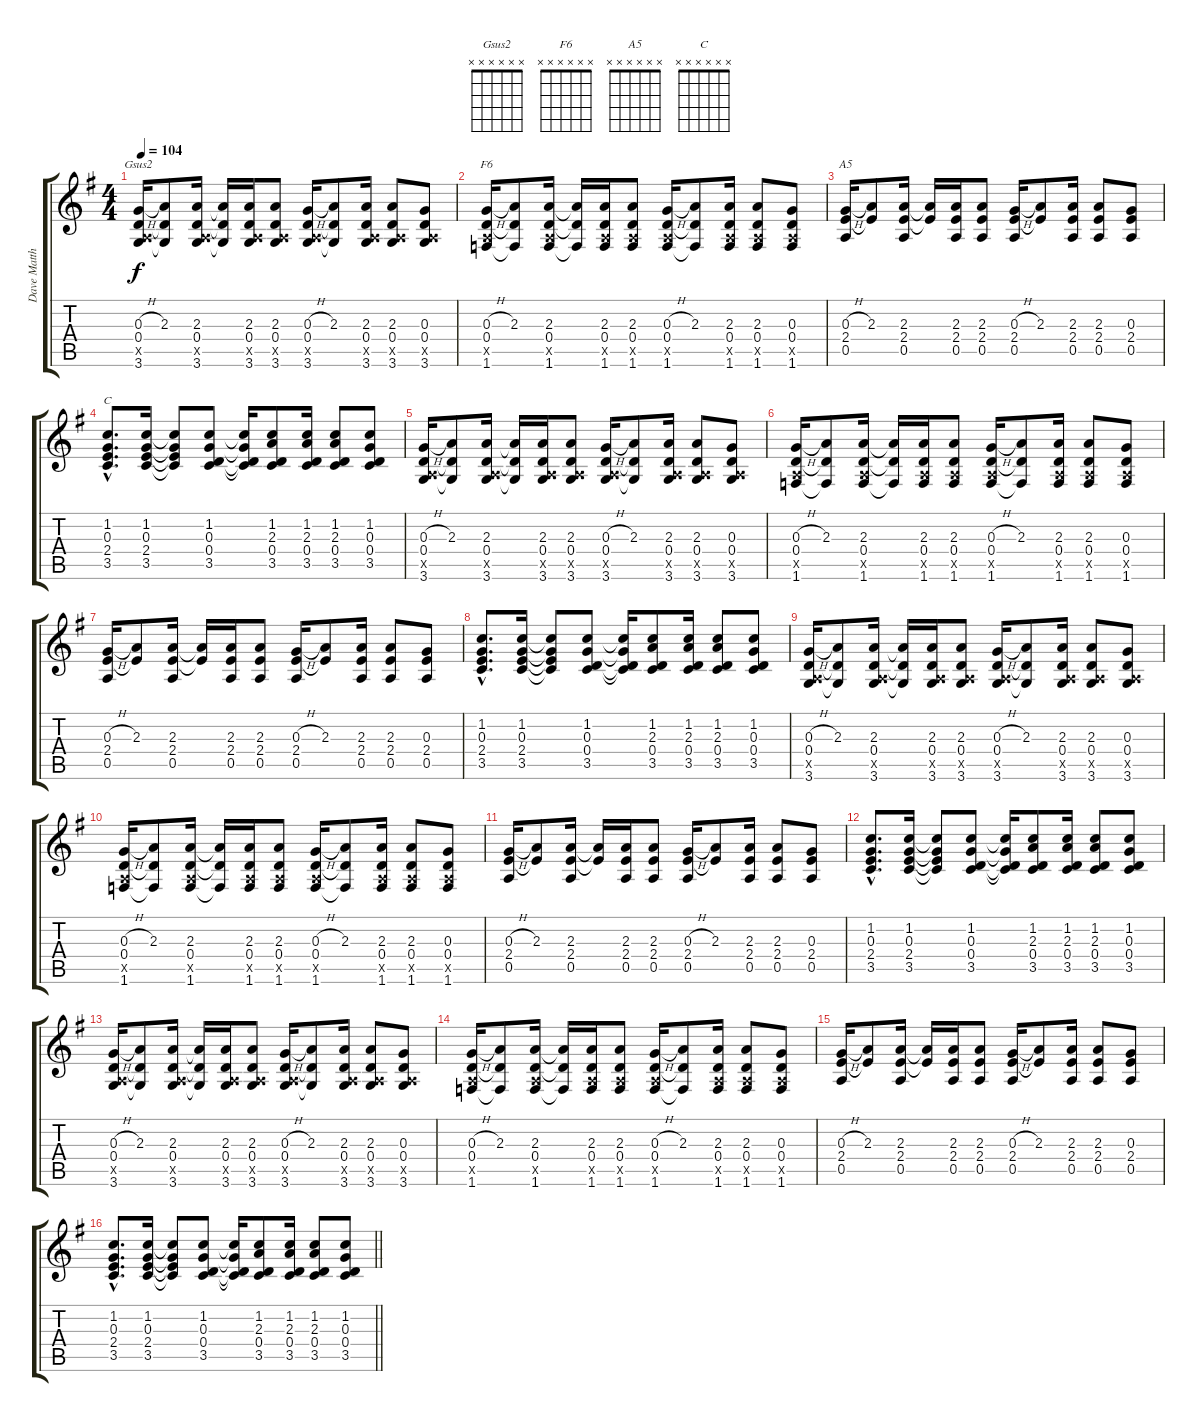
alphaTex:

\track ("Dave Matthews" "Dave Matth") {instrument acousticguitarsteel}
\staff {score tabs}
\tuning (E4 B3 G3 D3 A2 E2) {hide}
\chord ("Gsus2" x x x x x x)
\chord ("F6" x x x x x x)
\chord ("A5" x x x x x x)
\chord ("C" x x x x x x)
\ts (4 4)
\tempo 104
\clef g2
\ks eminor
(0.3{h} 0.4 0.5{x} 3.6).16{ch "Gsus2" dy f} (2.3 0.4{t} 3.6{t}).8 (2.3 0.4 0.5{x} 3.6).16 (2.3{t} 0.4{t} 3.6{t}).16 (2.3 0.4 0.5{x} 3.6).16 (2.3 0.4 0.5{x} 3.6).8 (0.3{h} 0.4 0.5{x} 3.6).16 (2.3 0.4{t} 3.6{t}).8 (2.3 0.4 0.5{x} 3.6).16 (2.3 0.4 0.5{x} 3.6).8 (0.3 0.4 0.5{x} 3.6).8 |
(0.3{h} 0.4 0.5{x} 1.6).16{ch "F6"} (2.3 0.4{t} 1.6{t}).8 (2.3 0.4 0.5{x} 1.6).16 (2.3{t} 0.4{t} 1.6{t}).16 (2.3 0.4 0.5{x} 1.6).16 (2.3 0.4 0.5{x} 1.6).8 (0.3{h} 0.4 0.5{x} 1.6).16 (2.3 0.4{t} 1.6{t}).8 (2.3 0.4 0.5{x} 1.6).16 (2.3 0.4 0.5{x} 1.6).8 (0.3 0.4 0.5{x} 1.6).8 |
(0.3{h} 2.4 0.5).16{ch "A5"} (2.3 2.4{t}).8 (2.3 2.4 0.5).16 (2.3{t} 2.4{t}).16 (2.3 2.4 0.5).16 (2.3 2.4 0.5).8 (0.3{h} 2.4 0.5).16 (2.3 2.4{t}).8 (2.3 2.4 0.5).16 (2.3 2.4 0.5).8 (0.3 2.4 0.5).8 |
(1.2{hac} 0.3{hac} 2.4{hac} 3.5{hac}).8{d ch "C"} (1.2 0.3 2.4 3.5).16 (1.2{t} 0.3{t} 2.4{t} 3.5{t}).8 (1.2 0.3 0.4 3.5).8 (1.2{t} 0.3{t} 0.4{t} 3.5{t}).16 (1.2 2.3 0.4 3.5).8 (1.2 2.3 0.4 3.5).16 (1.2 2.3 0.4 3.5).8 (1.2 0.3 0.4 3.5).8 |
(0.3{h} 0.4 0.5{x} 3.6).16 (2.3 0.4{t} 3.6{t}).8 (2.3 0.4 0.5{x} 3.6).16 (2.3{t} 0.4{t} 3.6{t}).16 (2.3 0.4 0.5{x} 3.6).16 (2.3 0.4 0.5{x} 3.6).8 (0.3{h} 0.4 0.5{x} 3.6).16 (2.3 0.4{t} 3.6{t}).8 (2.3 0.4 0.5{x} 3.6).16 (2.3 0.4 0.5{x} 3.6).8 (0.3 0.4 0.5{x} 3.6).8 |
(0.3{h} 0.4 0.5{x} 1.6).16 (2.3 0.4{t} 1.6{t}).8 (2.3 0.4 0.5{x} 1.6).16 (2.3{t} 0.4{t} 1.6{t}).16 (2.3 0.4 0.5{x} 1.6).16 (2.3 0.4 0.5{x} 1.6).8 (0.3{h} 0.4 0.5{x} 1.6).16 (2.3 0.4{t} 1.6{t}).8 (2.3 0.4 0.5{x} 1.6).16 (2.3 0.4 0.5{x} 1.6).8 (0.3 0.4 0.5{x} 1.6).8 |
(0.3{h} 2.4 0.5).16 (2.3 2.4{t}).8 (2.3 2.4 0.5).16 (2.3{t} 2.4{t}).16 (2.3 2.4 0.5).16 (2.3 2.4 0.5).8 (0.3{h} 2.4 0.5).16 (2.3 2.4{t}).8 (2.3 2.4 0.5).16 (2.3 2.4 0.5).8 (0.3 2.4 0.5).8 |
(1.2{hac} 0.3{hac} 2.4{hac} 3.5{hac}).8{d} (1.2 0.3 2.4 3.5).16 (1.2{t} 0.3{t} 2.4{t} 3.5{t}).8 (1.2 0.3 0.4 3.5).8 (1.2{t} 0.3{t} 0.4{t} 3.5{t}).16 (1.2 2.3 0.4 3.5).8 (1.2 2.3 0.4 3.5).16 (1.2 2.3 0.4 3.5).8 (1.2 0.3 0.4 3.5).8 |
(0.3{h} 0.4 0.5{x} 3.6).16 (2.3 0.4{t} 3.6{t}).8 (2.3 0.4 0.5{x} 3.6).16 (2.3{t} 0.4{t} 3.6{t}).16 (2.3 0.4 0.5{x} 3.6).16 (2.3 0.4 0.5{x} 3.6).8 (0.3{h} 0.4 0.5{x} 3.6).16 (2.3 0.4{t} 3.6{t}).8 (2.3 0.4 0.5{x} 3.6).16 (2.3 0.4 0.5{x} 3.6).8 (0.3 0.4 0.5{x} 3.6).8 |
(0.3{h} 0.4 0.5{x} 1.6).16 (2.3 0.4{t} 1.6{t}).8 (2.3 0.4 0.5{x} 1.6).16 (2.3{t} 0.4{t} 1.6{t}).16 (2.3 0.4 0.5{x} 1.6).16 (2.3 0.4 0.5{x} 1.6).8 (0.3{h} 0.4 0.5{x} 1.6).16 (2.3 0.4{t} 1.6{t}).8 (2.3 0.4 0.5{x} 1.6).16 (2.3 0.4 0.5{x} 1.6).8 (0.3 0.4 0.5{x} 1.6).8 |
(0.3{h} 2.4 0.5).16 (2.3 2.4{t}).8 (2.3 2.4 0.5).16 (2.3{t} 2.4{t}).16 (2.3 2.4 0.5).16 (2.3 2.4 0.5).8 (0.3{h} 2.4 0.5).16 (2.3 2.4{t}).8 (2.3 2.4 0.5).16 (2.3 2.4 0.5).8 (0.3 2.4 0.5).8 |
(1.2{hac} 0.3{hac} 2.4{hac} 3.5{hac}).8{d} (1.2 0.3 2.4 3.5).16 (1.2{t} 0.3{t} 2.4{t} 3.5{t}).8 (1.2 0.3 0.4 3.5).8 (1.2{t} 0.3{t} 0.4{t} 3.5{t}).16 (1.2 2.3 0.4 3.5).8 (1.2 2.3 0.4 3.5).16 (1.2 2.3 0.4 3.5).8 (1.2 0.3 0.4 3.5).8 |
(0.3{h} 0.4 0.5{x} 3.6).16 (2.3 0.4{t} 3.6{t}).8 (2.3 0.4 0.5{x} 3.6).16 (2.3{t} 0.4{t} 3.6{t}).16 (2.3 0.4 0.5{x} 3.6).16 (2.3 0.4 0.5{x} 3.6).8 (0.3{h} 0.4 0.5{x} 3.6).16 (2.3 0.4{t} 3.6{t}).8 (2.3 0.4 0.5{x} 3.6).16 (2.3 0.4 0.5{x} 3.6).8 (0.3 0.4 0.5{x} 3.6).8 |
(0.3{h} 0.4 0.5{x} 1.6).16 (2.3 0.4{t} 1.6{t}).8 (2.3 0.4 0.5{x} 1.6).16 (2.3{t} 0.4{t} 1.6{t}).16 (2.3 0.4 0.5{x} 1.6).16 (2.3 0.4 0.5{x} 1.6).8 (0.3{h} 0.4 0.5{x} 1.6).16 (2.3 0.4{t} 1.6{t}).8 (2.3 0.4 0.5{x} 1.6).16 (2.3 0.4 0.5{x} 1.6).8 (0.3 0.4 0.5{x} 1.6).8 |
(0.3{h} 2.4 0.5).16 (2.3 2.4{t}).8 (2.3 2.4 0.5).16 (2.3{t} 2.4{t}).16 (2.3 2.4 0.5).16 (2.3 2.4 0.5).8 (0.3{h} 2.4 0.5).16 (2.3 2.4{t}).8 (2.3 2.4 0.5).16 (2.3 2.4 0.5).8 (0.3 2.4 0.5).8 |
\barLineRight lightlight
(1.2{hac} 0.3{hac} 2.4{hac} 3.5{hac}).8{d} (1.2 0.3 2.4 3.5).16 (1.2{t} 0.3{t} 2.4{t} 3.5{t}).8 (1.2 0.3 0.4 3.5).8 (1.2{t} 0.3{t} 0.4{t} 3.5{t}).16 (1.2 2.3 0.4 3.5).8 (1.2 2.3 0.4 3.5).16 (1.2 2.3 0.4 3.5).8 (1.2 0.3 0.4 3.5).8
